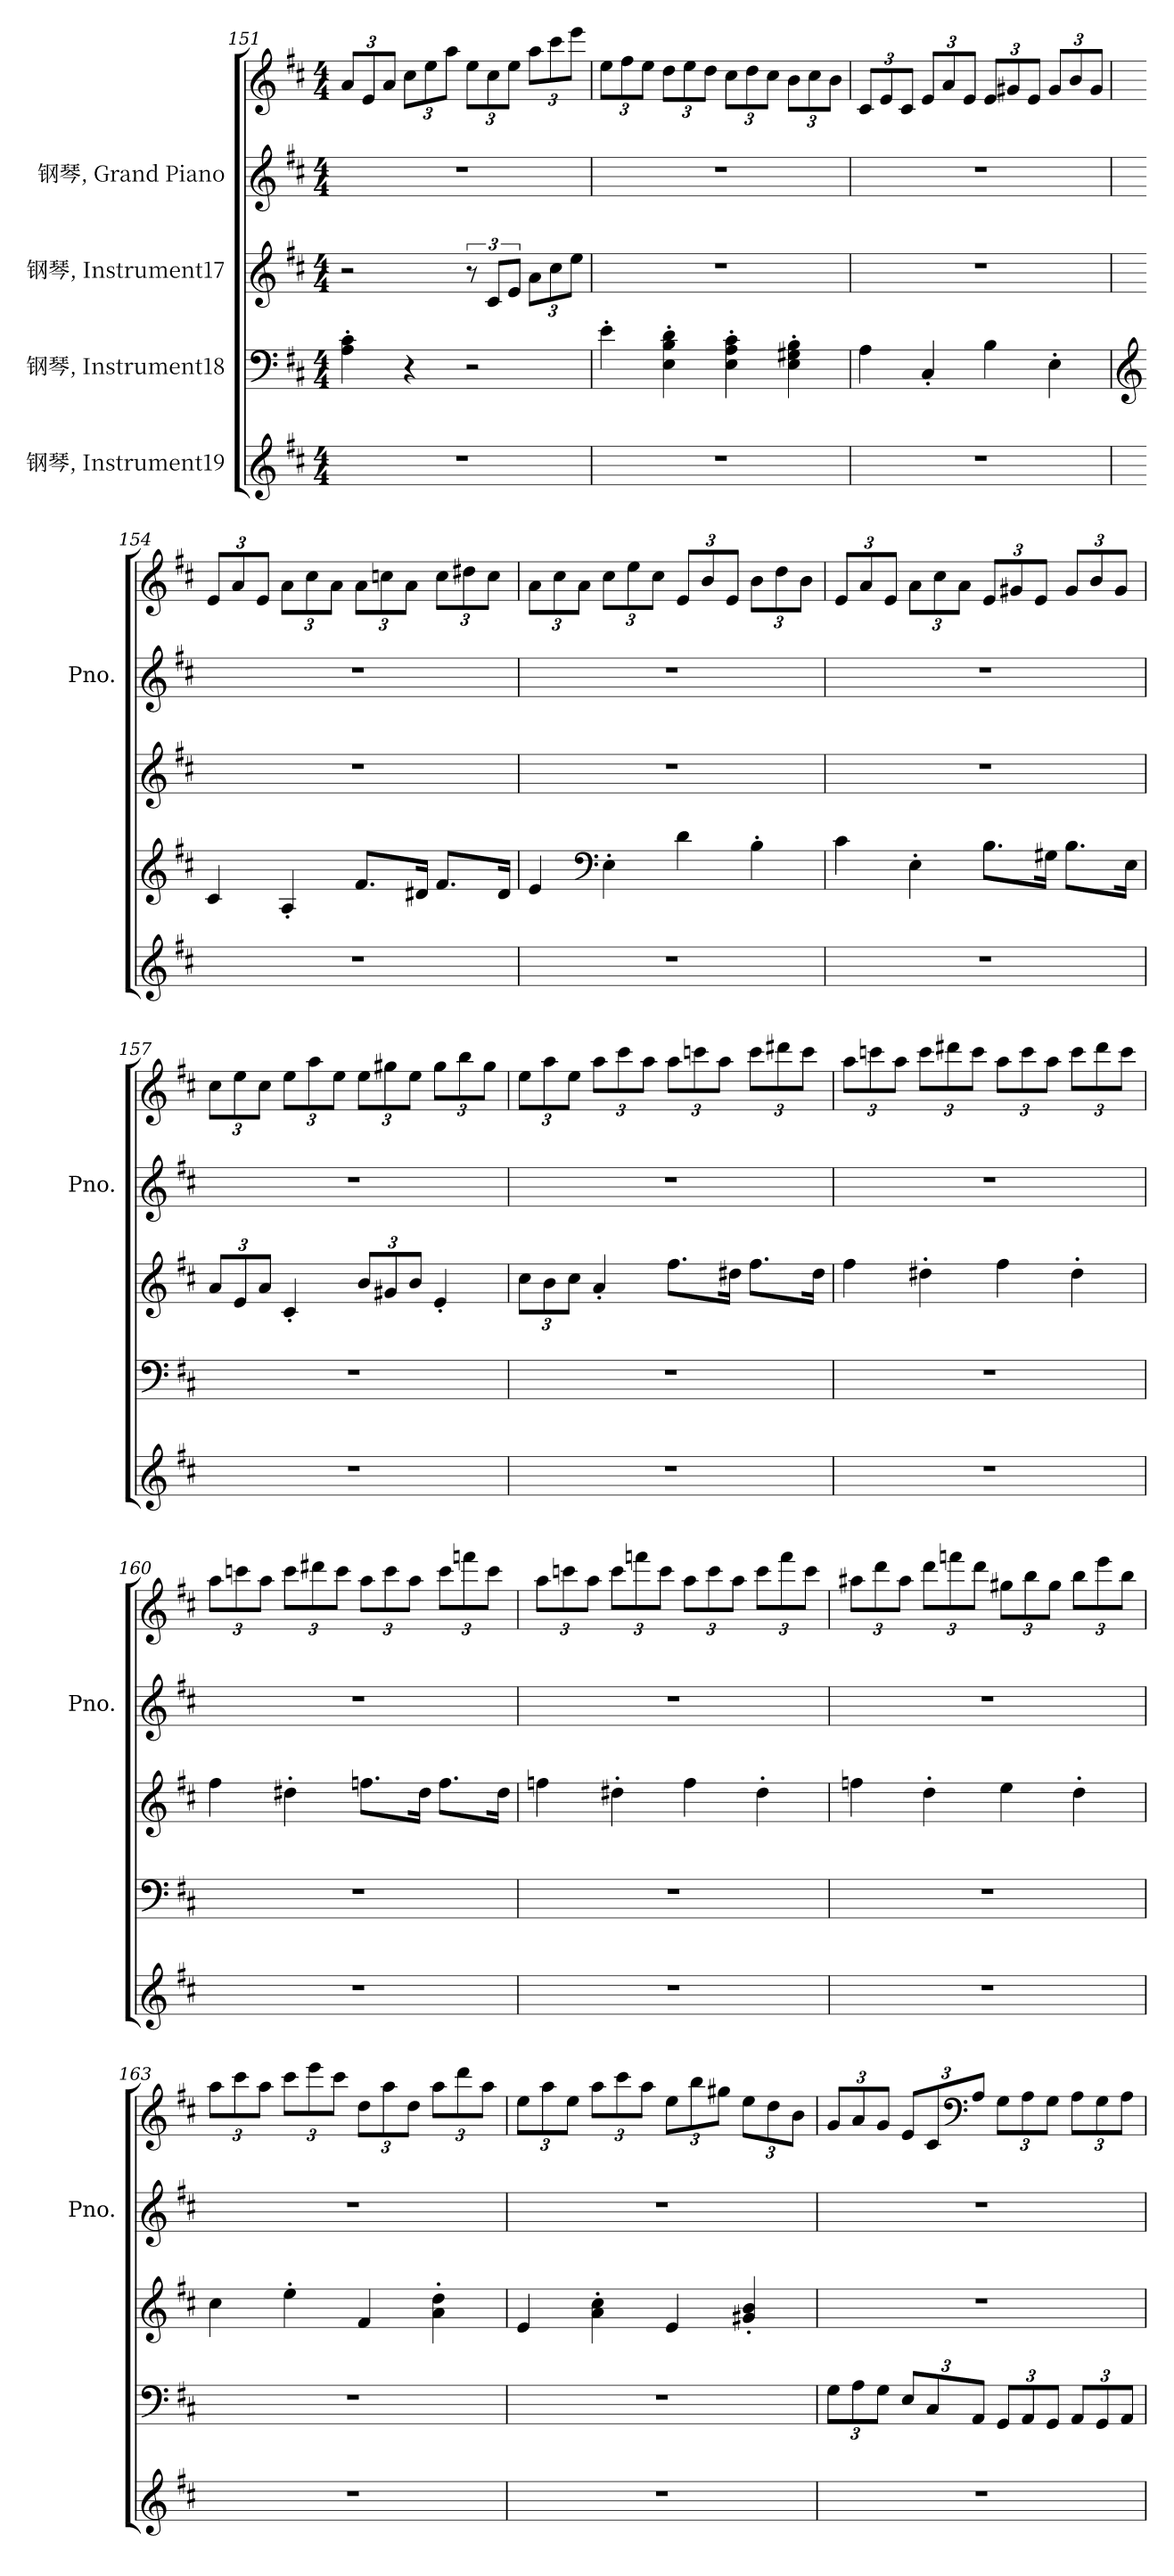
**kern	**kern	**kern	**kern	**kern
*part4	*part3	*part2	*part1	*part1
*staff5	*staff4	*staff3	*staff2	*staff1
*I"钢琴, Instrument19	*I"钢琴, Instrument18	*I"钢琴, Instrument17	*I"钢琴, Grand Piano	*
*	*	*	*I'Pno.	*
*clefG2	*clefF4	*clefG2	*clefG2	*clefG2
*k[f#c#]	*k[f#c#]	*k[f#c#]	*k[f#c#]	*k[f#c#]
*M4/4	*M4/4	*M4/4	*M4/4	*M4/4
*	*	*	*	*Xbrackettup
=151	=151	=151	=151	=151
1r	4A\' 4c#\'	2r	1r	12a/L
.	.	.	.	12e/
.	.	.	.	12a/J
.	4r	.	.	12cc#\L
.	.	.	.	12ee\
.	.	.	.	12aa\J
.	2r	12r	.	12ee\L
.	.	12c#/L	.	12cc#\
.	.	12e/J	.	12ee\J
*	*	*Xbrackettup	*	*
.	.	12a\L	.	12aa\L
.	.	12cc#\	.	12ccc#\
.	.	12ee\J	.	12eee\J
!!LO:LB:g=z
=152	=152	=152	=152	=152
1r	4e'\	1r	1r	12ee\L
.	.	.	.	12ff#\
.	.	.	.	12ee\J
.	4E\' 4B\' 4d\'	.	.	12dd\L
.	.	.	.	12ee\
.	.	.	.	12dd\J
.	4E\' 4A\' 4c#\'	.	.	12cc#\L
.	.	.	.	12dd\
.	.	.	.	12cc#\J
.	4E\' 4G#X\' 4B\'	.	.	12b\L
.	.	.	.	12cc#\
.	.	.	.	12b\J
=153	=153	=153	=153	=153
1r	4A\	1r	1r	12c#/L
.	.	.	.	12e/
.	.	.	.	12c#/J
.	4C#'/	.	.	12e/L
.	.	.	.	12a/
.	.	.	.	12e/J
.	4B\	.	.	12e/L
.	.	.	.	12g#X/
.	.	.	.	12e/J
.	4E'\	.	.	12g#/L
.	.	.	.	12b/
.	.	.	.	12g#/J
=154	=154	=154	=154	=154
*	*clefG2	*	*	*
1r	4c#/	1r	1r	12e/L
.	.	.	.	12a/
.	.	.	.	12e/J
.	4A'/	.	.	12a\L
.	.	.	.	12cc#\
.	.	.	.	12a\J
.	8.f#/L	.	.	12a\L
.	.	.	.	12ccn\
.	.	.	.	12a\J
.	16d#X/Jk	.	.	.
.	8.f#/L	.	.	12cc\L
.	.	.	.	12dd#X\
.	.	.	.	12cc\J
.	16d#/Jk	.	.	.
!!LO:PB:g=z
=155	=155	=155	=155	=155
1r	4e/	1r	1r	12a\L
.	.	.	.	12cc#\
.	.	.	.	12a\J
*	*clefF4	*	*	*
.	4E'\	.	.	12cc#\L
.	.	.	.	12ee\
.	.	.	.	12cc#\J
.	4d\	.	.	12e/L
.	.	.	.	12b/
.	.	.	.	12e/J
.	4B'\	.	.	12b\L
.	.	.	.	12dd\
.	.	.	.	12b\J
=156	=156	=156	=156	=156
1r	4c#\	1r	1r	12e/L
.	.	.	.	12a/
.	.	.	.	12e/J
.	4E'\	.	.	12a\L
.	.	.	.	12cc#\
.	.	.	.	12a\J
.	8.B\L	.	.	12e/L
.	.	.	.	12g#X/
.	.	.	.	12e/J
.	16G#X\Jk	.	.	.
.	8.B\L	.	.	12g#/L
.	.	.	.	12b/
.	.	.	.	12g#/J
.	16E\Jk	.	.	.
=157	=157	=157	=157	=157
1r	1r	12a/L	1r	12cc#\L
.	.	12e/	.	12ee\
.	.	12a/J	.	12cc#\J
.	.	4c#'/	.	12ee\L
.	.	.	.	12aa\
.	.	.	.	12ee\J
.	.	12b/L	.	12ee\L
.	.	12g#X/	.	12gg#X\
.	.	12b/J	.	12ee\J
.	.	4e'/	.	12gg#\L
.	.	.	.	12bb\
.	.	.	.	12gg#\J
!!LO:LB:g=z
=158	=158	=158	=158	=158
1r	1r	12cc#\L	1r	12ee\L
.	.	12b\	.	12aa\
.	.	12cc#\J	.	12ee\J
.	.	4a'/	.	12aa\L
.	.	.	.	12ccc#\
.	.	.	.	12aa\J
.	.	8.ff#\L	.	12aa\L
.	.	.	.	12cccn\
.	.	.	.	12aa\J
.	.	16dd#X\Jk	.	.
.	.	8.ff#\L	.	12ccc\L
.	.	.	.	12ddd#X\
.	.	.	.	12ccc\J
.	.	16dd#\Jk	.	.
=159	=159	=159	=159	=159
1r	1r	4ff#\	1r	12aa\L
.	.	.	.	12cccn\
.	.	.	.	12aa\J
.	.	4dd#X'\	.	12ccc\L
.	.	.	.	12ddd#X\
.	.	.	.	12ccc\J
.	.	4ff#\	.	12aa\L
.	.	.	.	12ccc\
.	.	.	.	12aa\J
.	.	4dd#'\	.	12ccc\L
.	.	.	.	12ddd#\
.	.	.	.	12ccc\J
!!LO:PB:g=z
=160	=160	=160	=160	=160
1r	1r	4ff#\	1r	12aa\L
.	.	.	.	12cccn\
.	.	.	.	12aa\J
.	.	4dd#X'\	.	12ccc\L
.	.	.	.	12ddd#X\
.	.	.	.	12ccc\J
.	.	8.ffn\L	.	12aa\L
.	.	.	.	12ccc\
.	.	.	.	12aa\J
.	.	16dd#\Jk	.	.
.	.	8.ff\L	.	12ccc\L
.	.	.	.	12fffn\
.	.	.	.	12ccc\J
.	.	16dd#\Jk	.	.
=161	=161	=161	=161	=161
1r	1r	4ffn\	1r	12aa\L
.	.	.	.	12cccn\
.	.	.	.	12aa\J
.	.	4dd#X'\	.	12ccc\L
.	.	.	.	12fffn\
.	.	.	.	12ccc\J
.	.	4ff\	.	12aa\L
.	.	.	.	12ccc\
.	.	.	.	12aa\J
.	.	4dd#'\	.	12ccc\L
.	.	.	.	12fff\
.	.	.	.	12ccc\J
!!LO:LB:g=z
=162	=162	=162	=162	=162
1r	1r	4ffn\	1r	12aa#X\L
.	.	.	.	12ddd\
.	.	.	.	12aa#\J
.	.	4dd'\	.	12ddd\L
.	.	.	.	12fffn\
.	.	.	.	12ddd\J
.	.	4ee\	.	12gg#X\L
.	.	.	.	12bb\
.	.	.	.	12gg#\J
.	.	4dd'\	.	12bb\L
.	.	.	.	12eee\
.	.	.	.	12bb\J
=163	=163	=163	=163	=163
1r	1r	4cc#\	1r	12aa\L
.	.	.	.	12ccc#\
.	.	.	.	12aa\J
.	.	4ee'\	.	12ccc#\L
.	.	.	.	12eee\
.	.	.	.	12ccc#\J
.	.	4f#/	.	12dd\L
.	.	.	.	12aa\
.	.	.	.	12dd\J
.	.	4a\' 4dd\'	.	12aa\L
.	.	.	.	12ddd\
.	.	.	.	12aa\J
!!LO:PB:g=z
=164	=164	=164	=164	=164
1r	1r	4e/	1r	12ee\L
.	.	.	.	12aa\
.	.	.	.	12ee\J
.	.	4a\' 4cc#\'	.	12aa\L
.	.	.	.	12ccc#\
.	.	.	.	12aa\J
.	.	4e/	.	12ee\L
.	.	.	.	12bb\
.	.	.	.	12gg#X\J
.	.	4g#X/' 4b/'	.	12ee\L
.	.	.	.	12dd\
.	.	.	.	12b\J
=165	=165	=165	=165	=165
*	*Xbrackettup	*	*	*
1r	12G\L	1r	1r	12g/L
.	12A\	.	.	12a/
.	12G\J	.	.	12g/J
.	12E/L	.	.	12e/L
.	12C#/	.	.	12c#/
*	*	*	*	*clefF4
.	12AA/J	.	.	12A/J
.	12GG/L	.	.	12G\L
.	12AA/	.	.	12A\
.	12GG/J	.	.	12G\J
.	12AA/L	.	.	12A\L
.	12GG/	.	.	12G\
.	12AA/J	.	.	12A\J
=	=	=	=	=
*-	*-	*-	*-	*-
